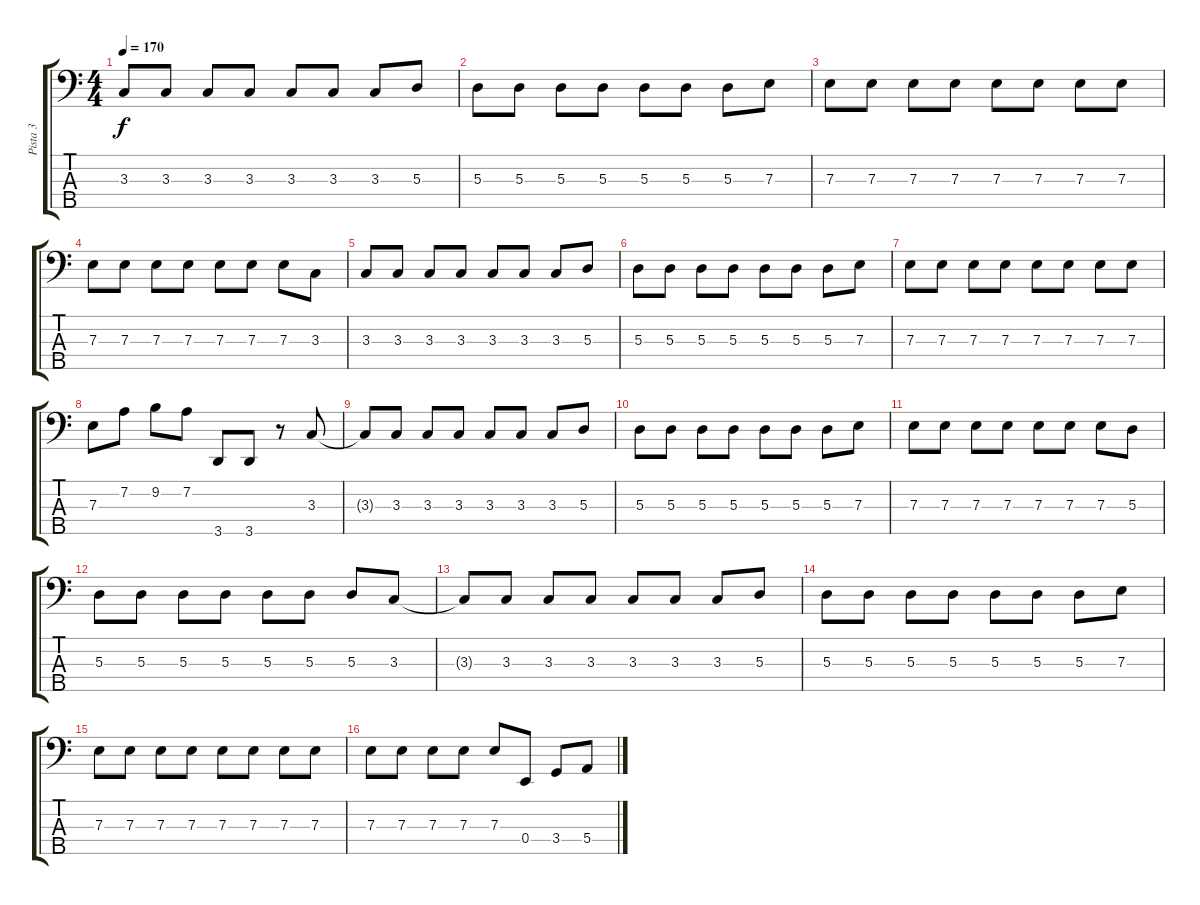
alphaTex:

\track ("Pista 3" "Pista 3") {instrument electricbassfinger}
\staff {score tabs}
\tuning (G2 D2 A1 E1 B0) {hide}
\ts (4 4)
\tempo 170
\clef f4
\ks c
3.3{t}.8{dy f} 3.3.8 3.3.8 3.3.8 3.3.8 3.3.8 3.3.8 5.3.8 |
5.3.8 5.3.8 5.3.8 5.3.8 5.3.8 5.3.8 5.3.8 7.3.8 |
7.3.8 7.3.8 7.3.8 7.3.8 7.3.8 7.3.8 7.3.8 7.3.8 |
7.3.8 7.3.8 7.3.8 7.3.8 7.3.8 7.3.8 7.3.8 3.3.8 |
3.3.8 3.3.8 3.3.8 3.3.8 3.3.8 3.3.8 3.3.8 5.3.8 |
5.3.8 5.3.8 5.3.8 5.3.8 5.3.8 5.3.8 5.3.8 7.3.8 |
7.3.8 7.3.8 7.3.8 7.3.8 7.3.8 7.3.8 7.3.8 7.3.8 |
7.3.8 7.2.8 9.2.8 7.2.8 3.5.8 3.5.8 r.8 3.3.8 |
3.3{t}.8 3.3.8 3.3.8 3.3.8 3.3.8 3.3.8 3.3.8 5.3.8 |
5.3.8 5.3.8 5.3.8 5.3.8 5.3.8 5.3.8 5.3.8 7.3.8 |
7.3.8 7.3.8 7.3.8 7.3.8 7.3.8 7.3.8 7.3.8 5.3.8 |
5.3.8 5.3.8 5.3.8 5.3.8 5.3.8 5.3.8 5.3.8 3.3.8 |
3.3{t}.8 3.3.8 3.3.8 3.3.8 3.3.8 3.3.8 3.3.8 5.3.8 |
5.3.8 5.3.8 5.3.8 5.3.8 5.3.8 5.3.8 5.3.8 7.3.8 |
7.3.8 7.3.8 7.3.8 7.3.8 7.3.8 7.3.8 7.3.8 7.3.8 |
7.3.8 7.3.8 7.3.8 7.3.8 7.3.8 0.4.8 3.4.8 5.4.8
